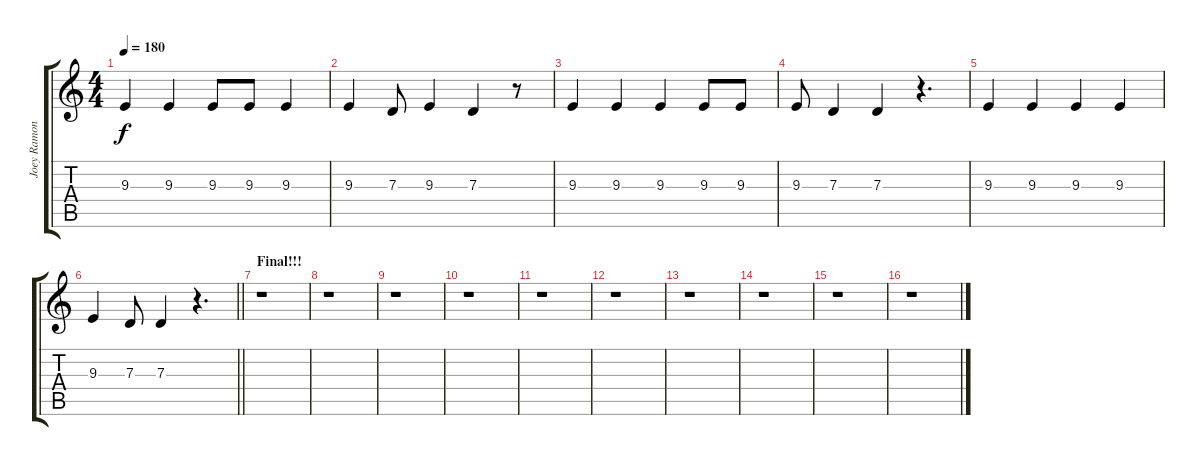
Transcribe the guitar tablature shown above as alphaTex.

\track ("Joey Ramone" "Joey Ramon") {instrument lead2sawtooth}
\staff {score tabs}
\tuning (E4 B3 G3 D3 A2 E2) {hide}
\ts (4 4)
\tempo 180
\clef g2
\ks c
9.3.4{dy f} 9.3.4 9.3.8 9.3.8 9.3.4 |
9.3.4 7.3.8 9.3.4 7.3.4 r.8 |
9.3.4 9.3.4 9.3.4 9.3.8 9.3.8 |
9.3.8 7.3.4 7.3.4 r.4{d} |
9.3.4 9.3.4 9.3.4 9.3.4 |
\barLineRight lightlight
9.3.4 7.3.8 7.3.4 r.4{d} |
\section ("" "Final!!!")
r.1 |
r.1 |
r.1 |
r.1 |
r.1 |
r.1 |
r.1 |
r.1 |
r.1 |
r.1
